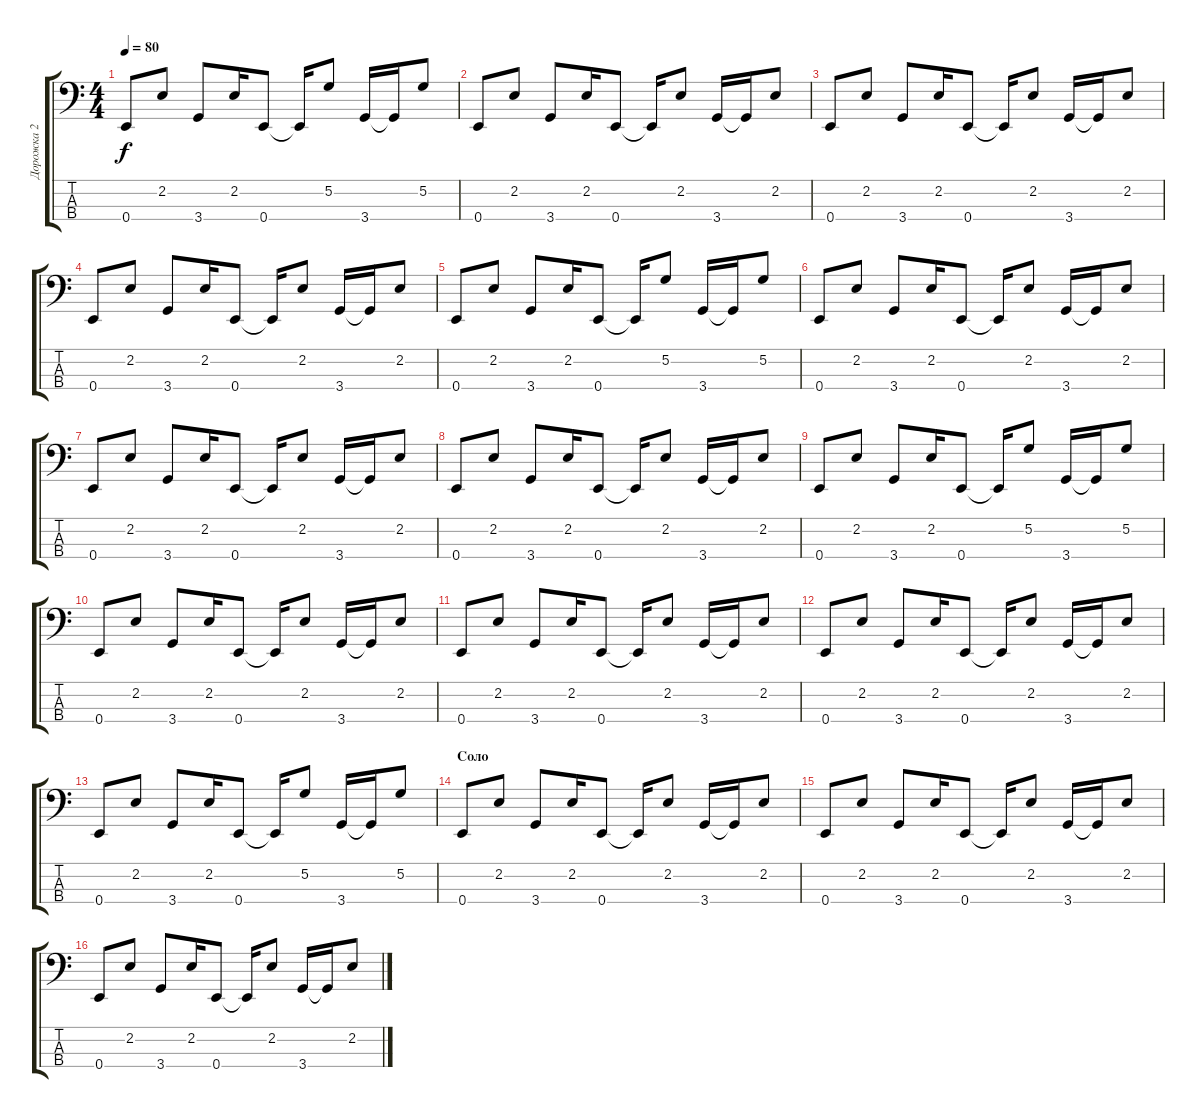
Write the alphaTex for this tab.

\track ("Дорожка 2" "Дорожка 2") {instrument electricbassfinger}
\staff {score tabs}
\tuning (G2 D2 A1 E1) {hide}
\ts (4 4)
\tempo 80
\clef f4
\ks c
0.4.8{dy f} 2.2.8 3.4.8 2.2.16 0.4.8 0.4{t}.16 5.2.8 3.4.16 3.4{t}.16 5.2.8 |
0.4.8 2.2.8 3.4.8 2.2.16 0.4.8 0.4{t}.16 2.2.8 3.4.16 3.4{t}.16 2.2.8 |
0.4.8 2.2.8 3.4.8 2.2.16 0.4.8 0.4{t}.16 2.2.8 3.4.16 3.4{t}.16 2.2.8 |
0.4.8 2.2.8 3.4.8 2.2.16 0.4.8 0.4{t}.16 2.2.8 3.4.16 3.4{t}.16 2.2.8 |
0.4.8 2.2.8 3.4.8 2.2.16 0.4.8 0.4{t}.16 5.2.8 3.4.16 3.4{t}.16 5.2.8 |
0.4.8 2.2.8 3.4.8 2.2.16 0.4.8 0.4{t}.16 2.2.8 3.4.16 3.4{t}.16 2.2.8 |
0.4.8 2.2.8 3.4.8 2.2.16 0.4.8 0.4{t}.16 2.2.8 3.4.16 3.4{t}.16 2.2.8 |
0.4.8 2.2.8 3.4.8 2.2.16 0.4.8 0.4{t}.16 2.2.8 3.4.16 3.4{t}.16 2.2.8 |
0.4.8 2.2.8 3.4.8 2.2.16 0.4.8 0.4{t}.16 5.2.8 3.4.16 3.4{t}.16 5.2.8 |
0.4.8 2.2.8 3.4.8 2.2.16 0.4.8 0.4{t}.16 2.2.8 3.4.16 3.4{t}.16 2.2.8 |
0.4.8 2.2.8 3.4.8 2.2.16 0.4.8 0.4{t}.16 2.2.8 3.4.16 3.4{t}.16 2.2.8 |
0.4.8 2.2.8 3.4.8 2.2.16 0.4.8 0.4{t}.16 2.2.8 3.4.16 3.4{t}.16 2.2.8 |
0.4.8 2.2.8 3.4.8 2.2.16 0.4.8 0.4{t}.16 5.2.8 3.4.16 3.4{t}.16 5.2.8 |
\section ("" "Соло ")
0.4.8 2.2.8 3.4.8 2.2.16 0.4.8 0.4{t}.16 2.2.8 3.4.16 3.4{t}.16 2.2.8 |
0.4.8 2.2.8 3.4.8 2.2.16 0.4.8 0.4{t}.16 2.2.8 3.4.16 3.4{t}.16 2.2.8 |
0.4.8 2.2.8 3.4.8 2.2.16 0.4.8 0.4{t}.16 2.2.8 3.4.16 3.4{t}.16 2.2.8
